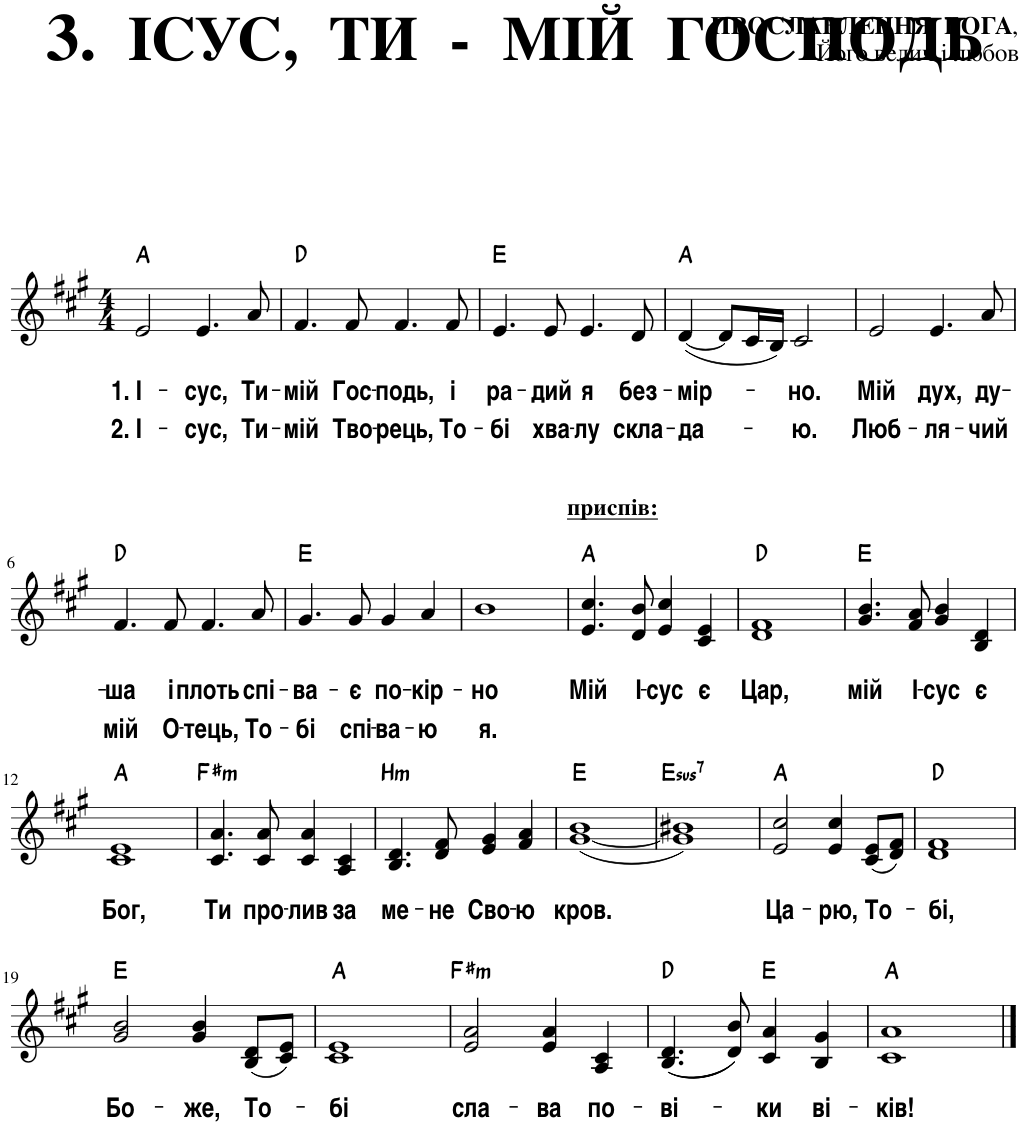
**kern	**text	**text	**text	**harte
*part1	*part1	*part1	*part1	*part1
*staff1	*staff1	*staff1	*staff1	*
*I"Сопрано	*	*	*	*
*clefG2	*	*	*	*
*k[f#c#g#]	*	*	*	*
*M4/4	*	*	*	*
=1	=1	=1	=1	=1
!	!	!LO:LY:b	!LO:LY:b	!
2e/	.	1. І-	2. І-	A:maj
!	!	!LO:LY:b	!LO:LY:b	!
4.e/	.	-сус,	-сус,	.
!	!	!LO:LY:b	!LO:LY:b	!
8a/	.	Ти-	Ти-	.
=2	=2	=2	=2	=2
!	!	!LO:LY:b	!LO:LY:b	!
4.f#/	.	-мій	-мій	D:maj
!	!	!LO:LY:b	!LO:LY:b	!
8f#/	.	Гос-	Тво-	.
!	!	!LO:LY:b	!LO:LY:b	!
4.f#/	.	-подь,	-рець,	.
!	!	!LO:LY:b	!LO:LY:b	!
8f#/	.	і	То-	.
=3	=3	=3	=3	=3
!	!	!LO:LY:b	!LO:LY:b	!
4.e/	.	ра-	-бі	E:maj
!	!	!LO:LY:b	!LO:LY:b	!
8e/	.	-дий	хва-	.
!	!	!LO:LY:b	!LO:LY:b	!
4.e/	.	я	-лу	.
!	!	!LO:LY:b	!LO:LY:b	!
8d/	.	без-	скла-	.
=4	=4	=4	=4	=4
!	!	!LO:LY:b	!LO:LY:b	!
([4d/	.	-мір-	-да-	A:maj
8d/L]	.	.	.	.
16c#/L	.	.	.	.
16B/JJ)	.	.	.	.
!	!	!LO:LY:b	!LO:LY:b	!
2c#/	.	-но.	-ю.	.
=5	=5	=5	=5	=5
!	!	!LO:LY:b	!LO:LY:b	!
2e/	.	Мій	Люб-	.
!	!	!LO:LY:b	!LO:LY:b	!
4.e/	.	дух,	-ля-	.
!	!	!LO:LY:b	!LO:LY:b	!
8a/	.	ду-	-чий	.
!!LO:LB:g=z
=6	=6	=6	=6	=6
!	!	!LO:LY:b	!LO:LY:b	!
4.f#/	.	-ша	мій	D:maj
!	!	!LO:LY:b	!LO:LY:b	!
8f#/	.	і	О-	.
!	!	!LO:LY:b	!LO:LY:b	!
4.f#/	.	плоть	-тець,	.
!	!	!LO:LY:b	!LO:LY:b	!
8a/	.	спі-	То-	.
=7	=7	=7	=7	=7
!	!	!LO:LY:b	!LO:LY:b	!
4.g#/	.	-ва-	-бі	E:maj
!	!	!LO:LY:b	!LO:LY:b	!
8g#/	.	-є	спі-	.
!	!	!LO:LY:b	!LO:LY:b	!
4g#/	.	по-	-ва-	.
!	!	!LO:LY:b	!LO:LY:b	!
4a/	.	-кір-	-ю	.
=8	=8	=8	=8	=8
!	!	!LO:LY:b	!LO:LY:b	!
1b	.	-но	я.	.
=9	=9	=9	=9	=9
!LO:TX:a:B:t=приспів&colon;	!	!	!	!
!	!	!LO:LY:b	!	!
4.e/ 4.cc#/	.	Мій	.	A:maj
!	!	!LO:LY:b	!	!
8d/ 8b/	.	І-	.	.
!	!	!LO:LY:b	!	!
4e/ 4cc#/	.	-сус	.	.
!	!	!LO:LY:b	!	!
4c#/ 4e/	.	є	.	.
=10	=10	=10	=10	=10
!	!	!LO:LY:b	!	!
1d 1f#	.	Цар,	.	D:maj
=11	=11	=11	=11	=11
!	!	!LO:LY:b	!	!
4.g#/ 4.b/	.	мій	.	E:maj
!	!	!LO:LY:b	!	!
8f#/ 8a/	.	І-	.	.
!	!	!LO:LY:b	!	!
4g#/ 4b/	.	-сус	.	.
!	!	!LO:LY:b	!	!
4B/ 4d/	.	є	.	.
!!LO:LB:g=z
=12	=12	=12	=12	=12
!	!	!LO:LY:b	!	!
1c# 1e	.	Бог,	.	A:maj
=13	=13	=13	=13	=13
!	!	!LO:LY:b	!	!LO:H:kt=m
4.c#/ 4.a/	.	Ти	.	F#:min
!	!	!LO:LY:b	!	!
8c#/ 8a/	.	про-	.	.
!	!	!LO:LY:b	!	!
4c#/ 4a/	.	-лив	.	.
!	!	!LO:LY:b	!	!
4A/ 4c#/	.	за	.	.
=14	=14	=14	=14	=14
!	!	!LO:LY:b	!	!LO:H:kt=Hm
4.B/ 4.d/	.	ме-	.	N
!	!	!LO:LY:b	!	!
8d/ 8f#/	.	-не	.	.
!	!	!LO:LY:b	!	!
4e/ 4g#/	.	Сво-	.	.
!	!	!LO:LY:b	!	!
4f#/ 4a/	.	-ю	.	.
=15	=15	=15	=15	=15
!	!	!LO:LY:b	!	!
([1g# 1b	.	кров.	.	E:maj
=16	=16	=16	=16	=16
!	!	!	!	!LO:H:kt=7
1g#] 1b#X)	.	.	.	E:maj
=17	=17	=17	=17	=17
!	!	!LO:LY:b	!	!
2e/ 2cc#/	.	Ца-	.	A:maj
!	!	!LO:LY:b	!	!
4e/ 4cc#/	.	-рю,	.	.
!	!	!LO:LY:b	!	!
(8c#/ 8e/L	.	То-	.	.
8d/ 8f#/J)	.	.	.	.
=18	=18	=18	=18	=18
!	!	!LO:LY:b	!	!
1d 1f#	.	-бі,	.	D:maj
!!LO:LB:g=z
=19	=19	=19	=19	=19
!	!	!LO:LY:b	!	!
2g#/ 2b/	.	Бо-	.	E:maj
!	!	!LO:LY:b	!	!
4g#/ 4b/	.	-же,	.	.
!	!	!LO:LY:b	!	!
(8B/ 8d/L	.	То-	.	.
8c#/ 8e/J)	.	.	.	.
=20	=20	=20	=20	=20
!	!	!LO:LY:b	!	!
1c# 1e	.	-бі	.	A:maj
=21	=21	=21	=21	=21
!	!	!LO:LY:b	!	!LO:H:kt=m
2e/ 2a/	.	сла-	.	F#:min
!	!	!LO:LY:b	!	!
4e/ 4a/	.	-ва	.	.
!	!	!LO:LY:b	!	!
4A/ 4c#/	.	по-	.	.
=22	=22	=22	=22	=22
!	!	!LO:LY:b	!	!
((4.B/ 4.d/	.	-ві-	.	D:maj
8d/ 8b/))	.	.	.	.
!	!	!LO:LY:b	!	!
4c#/ 4a/	.	-ки	.	E:maj
!	!	!LO:LY:b	!	!
4B/ 4g#/	.	ві-	.	.
=23	=23	=23	=23	=23
!	!	!LO:LY:b	!	!
1c# 1a	.	-ків!	.	A:maj
==	==	==	==	==
*-	*-	*-	*-	*-
